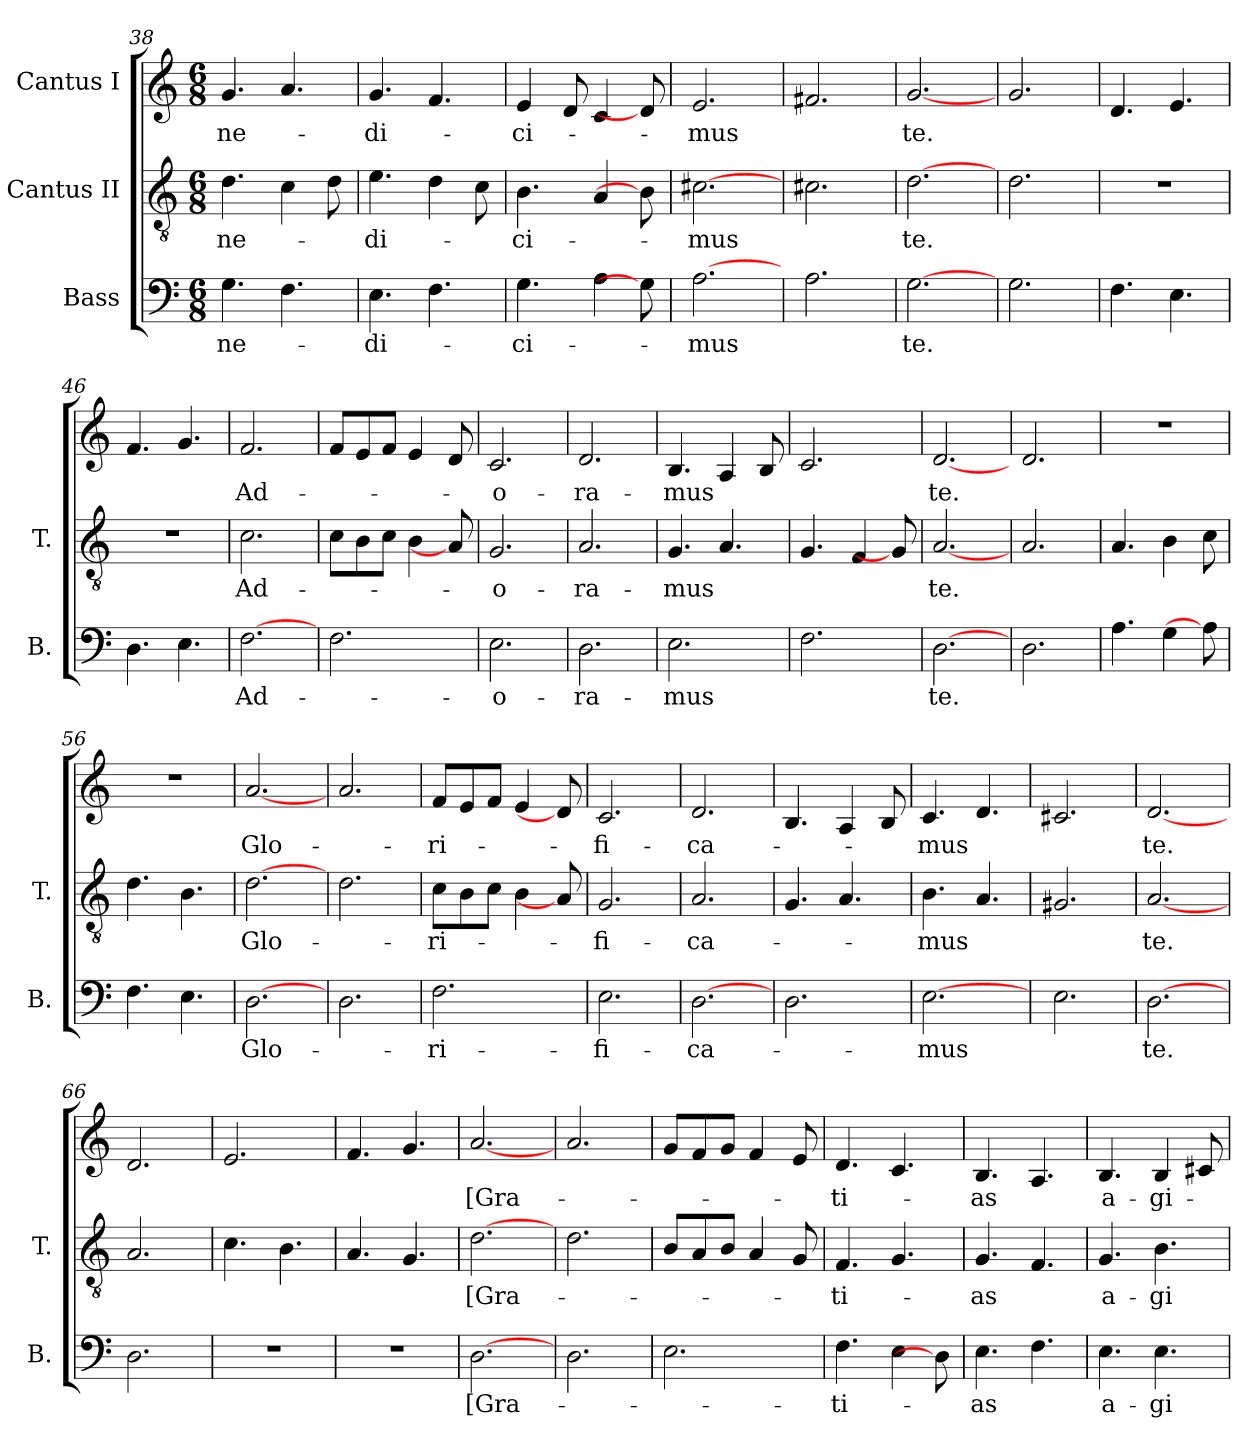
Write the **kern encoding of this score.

**kern	**text	**kern	**text	**kern	**text
*part3	*part3	*part2	*part2	*part1	*part1
*staff3	*staff3	*staff2	*staff2	*staff1	*staff1
*I"Bass	*	*I"Cantus II	*	*I"Cantus I	*
*I'B.	*	*I'T.	*	*	*
*clefF4	*	*clefGv2	*	*clefG2	*
*	*	*ITrd7c12	*	*	*
*k[]	*	*k[]	*	*k[]	*
*C:	*	*C:	*	*C:	*
*M6/8	*	*M6/8	*	*M6/8	*
=38	=38	=38	=38	=38	=38
!	!LO:LY:b:color=#000000	!	!LO:LY:b:color=#000000	!	!LO:LY:b:color=#000000
4.Gi\	-ne-	4.Di\	-ne-	4.gi/	-ne-
4.Fi\	.	4Ci\	.	4.ai/	.
.	.	8Di\L	.	.	.
=39	=39	=39	=39	=39	=39
!	!LO:LY:b:color=#000000	!	!LO:LY:b:color=#000000	!	!LO:LY:b:color=#000000
4.Ei\	-di-	4.Ei\	-di-	4.gi/	-di-
4.Fi\	.	4Di\	.	4.fi/	.
.	.	8Ci\L	.	.	.
=40	=40	=40	=40	=40	=40
!	!LO:LY:b:color=#000000	!	!LO:LY:b:color=#000000	!	!LO:LY:b:color=#000000
4.Gi\	-ci-	4.BBi\	-ci-	4ei/	-ci-
.	.	.	.	8di/L	.
4Ai\	.	4AAi/	.	4ci/	.
8Gi\L]	.	8BBi\L]	.	8di/L]	.
=41	=41	=41	=41	=41	=41
!	!LO:LY:b:color=#000000	!	!LO:LY:b:color=#000000	!	!LO:LY:b:color=#000000
[2.Ai\	-mus	[2.C#Xi\	-mus	2.ei/	-mus
=42	=42	=42	=42	=42	=42
2.Ai\	.	2.C#i\	.	2.f#Xi/	.
=43	=43	=43	=43	=43	=43
!	!LO:LY:b:color=#000000	!	!LO:LY:b:color=#000000	!	!LO:LY:b:color=#000000
[2.Gi\	te.	[2.Di\	te.	[2.gi/	te.
=44	=44	=44	=44	=44	=44
2.Gi\	.	2.Di\	.	2.gi/	.
=45	=45	=45	=45	=45	=45
!	!	!LO:N:vis=1	!	!	!
4.Fi\	.	2.r	.	4.di/	.
4.Ei\	.	.	.	4.ei/	.
!!LO:LB:g=z
=46	=46	=46	=46	=46	=46
!	!	!LO:N:vis=1	!	!	!
4.Di\	.	2.r	.	4.fi/	.
4.Ei\	.	.	.	4.gi/	.
=47	=47	=47	=47	=47	=47
!	!LO:LY:b:color=#000000	!	!LO:LY:b:color=#000000	!	!LO:LY:b:color=#000000
[2.Fi\	Ad-	2.Ci\	Ad-	2.fi/	Ad-
=48	=48	=48	=48	=48	=48
2.Fi\	.	8Ci\L	.	8fi/L	.
.	.	8BBi\	.	8ei/	.
.	.	8Ci\J	.	8fi/J	.
.	.	4BBi\	.	4ei/	.
.	.	8AAi/L]	.	8di/L	.
=49	=49	=49	=49	=49	=49
!	!LO:LY:b:color=#000000	!	!LO:LY:b:color=#000000	!	!LO:LY:b:color=#000000
2.Ei\	-o-	2.GGi/	-o-	2.ci/	-o-
=50	=50	=50	=50	=50	=50
!	!LO:LY:b:color=#000000	!	!LO:LY:b:color=#000000	!	!LO:LY:b:color=#000000
2.Di\	-ra-	2.AAi/	-ra-	2.di/	-ra-
=51	=51	=51	=51	=51	=51
!	!LO:LY:b:color=#000000	!	!LO:LY:b:color=#000000	!	!LO:LY:b:color=#000000
2.Ei\	-mus	4.GGi/	-mus	4.Bi/	-mus
.	.	4.AAi/	.	4Ai/	.
.	.	.	.	8Bi/L	.
=52	=52	=52	=52	=52	=52
2.Fi\	.	4.GGi/	.	2.ci/	.
.	.	4FFi/	.	.	.
.	.	8GGi/L]	.	.	.
=53	=53	=53	=53	=53	=53
!	!LO:LY:b:color=#000000	!	!LO:LY:b:color=#000000	!	!LO:LY:b:color=#000000
[2.Di\	te.	[2.AAi/	te.	[2.di/	te.
=54	=54	=54	=54	=54	=54
2.Di\	.	2.AAi/	.	2.di/	.
!!LO:PB:g=z
=55	=55	=55	=55	=55	=55
!	!	!	!	!LO:N:vis=1	!
4.Ai\	.	4.AAi/	.	2.r	.
4Gi\	.	4BBi\	.	.	.
8Ai\L]	.	8Ci\L	.	.	.
=56	=56	=56	=56	=56	=56
!	!	!	!	!LO:N:vis=1	!
4.Fi\	.	4.Di\	.	2.r	.
4.Ei\	.	4.BBi\	.	.	.
=57	=57	=57	=57	=57	=57
!	!LO:LY:b:color=#000000	!	!LO:LY:b:color=#000000	!	!LO:LY:b:color=#000000
[2.Di\	Glo-	[2.Di\	Glo-	[2.ai/	Glo-
=58	=58	=58	=58	=58	=58
2.Di\	.	2.Di\	.	2.ai/	.
=59	=59	=59	=59	=59	=59
!	!LO:LY:b:color=#000000	!	!LO:LY:b:color=#000000	!	!LO:LY:b:color=#000000
2.Fi\	-ri-	8Ci\L	-ri-	8fi/L	-ri-
.	.	8BBi\	.	8ei/	.
.	.	8Ci\J	.	8fi/J	.
.	.	4BBi\	.	4ei/	.
.	.	8AAi/L]	.	8di/L]	.
=60	=60	=60	=60	=60	=60
!	!LO:LY:b:color=#000000	!	!LO:LY:b:color=#000000	!	!LO:LY:b:color=#000000
2.Ei\	-fi-	2.GGi/	-fi-	2.ci/	-fi-
=61	=61	=61	=61	=61	=61
!	!LO:LY:b:color=#000000	!	!LO:LY:b:color=#000000	!	!LO:LY:b:color=#000000
[2.Di\	-ca-	2.AAi/	-ca-	2.di/	-ca-
=62	=62	=62	=62	=62	=62
2.Di\	.	4.GGi/	.	4.Bi/	.
.	.	4.AAi/	.	4Ai/	.
.	.	.	.	8Bi/L	.
=63	=63	=63	=63	=63	=63
!	!LO:LY:b:color=#000000	!	!LO:LY:b:color=#000000	!	!LO:LY:b:color=#000000
[2.Ei\	-mus	4.BBi\	-mus	4.ci/	-mus
.	.	4.AAi/	.	4.di/	.
!!LO:LB:g=z
=64	=64	=64	=64	=64	=64
2.Ei\	.	2.GG#Xi/	.	2.c#Xi/	.
=65	=65	=65	=65	=65	=65
!	!LO:LY:b:color=#000000	!	!LO:LY:b:color=#000000	!	!LO:LY:b:color=#000000
[2.Di\	te.	[2.AAi/	te.	[2.di/	te.
=66	=66	=66	=66	=66	=66
2.Di\	.	2.AAi/	.	2.di/	.
=67	=67	=67	=67	=67	=67
!LO:N:vis=1	!	!	!	!	!
2.r	.	4.Ci\	.	2.ei/	.
.	.	4.BBi\	.	.	.
=68	=68	=68	=68	=68	=68
!LO:N:vis=1	!	!	!	!	!
2.r	.	4.AAi/	.	4.fi/	.
.	.	4.GGi/	.	4.gi/	.
=69	=69	=69	=69	=69	=69
!	!LO:LY:b:color=#000000	!	!LO:LY:b:color=#000000	!	!LO:LY:b:color=#000000
[2.Di\	[Gra-	[2.Di\	[Gra-	[2.ai/	[Gra-
=70	=70	=70	=70	=70	=70
2.Di\	.	2.Di\	.	2.ai/	.
=71	=71	=71	=71	=71	=71
2.Ei\	.	8BBi/L	.	8gi/L	.
.	.	8AAi/	.	8fi/	.
.	.	8BBi/J	.	8gi/J	.
.	.	4AAi/	.	4fi/	.
.	.	8GGi/L	.	8ei/L	.
=72	=72	=72	=72	=72	=72
!	!LO:LY:b:color=#000000	!	!LO:LY:b:color=#000000	!	!LO:LY:b:color=#000000
4.Fi\	-ti-	4.FFi/	-ti-	4.di/	-ti-
4Ei\	.	4.GGi/	.	4.ci/	.
8Di\L]	.	.	.	.	.
!!LO:LB:g=z
=73	=73	=73	=73	=73	=73
!	!LO:LY:b:color=#000000	!	!LO:LY:b:color=#000000	!	!LO:LY:b:color=#000000
4.Ei\	-as	4.GGi/	-as	4.Bi/	-as
4.Fi\	.	4.FFi/	.	4.Ai/	.
=74	=74	=74	=74	=74	=74
!	!LO:LY:b:color=#000000	!	!LO:LY:b:color=#000000	!	!LO:LY:b:color=#000000
4.Ei\	a-	4.GGi/	a-	4.Bi/	a-
!	!LO:LY:b:color=#000000	!	!LO:LY:b:color=#000000	!	!LO:LY:b:color=#000000
4.Ei\	-gi-	4.BBi\	-gi-	4Bi/	-gi-
.	.	.	.	8c#Xi/L	.
=	=	=	=	=	=
*-	*-	*-	*-	*-	*-
